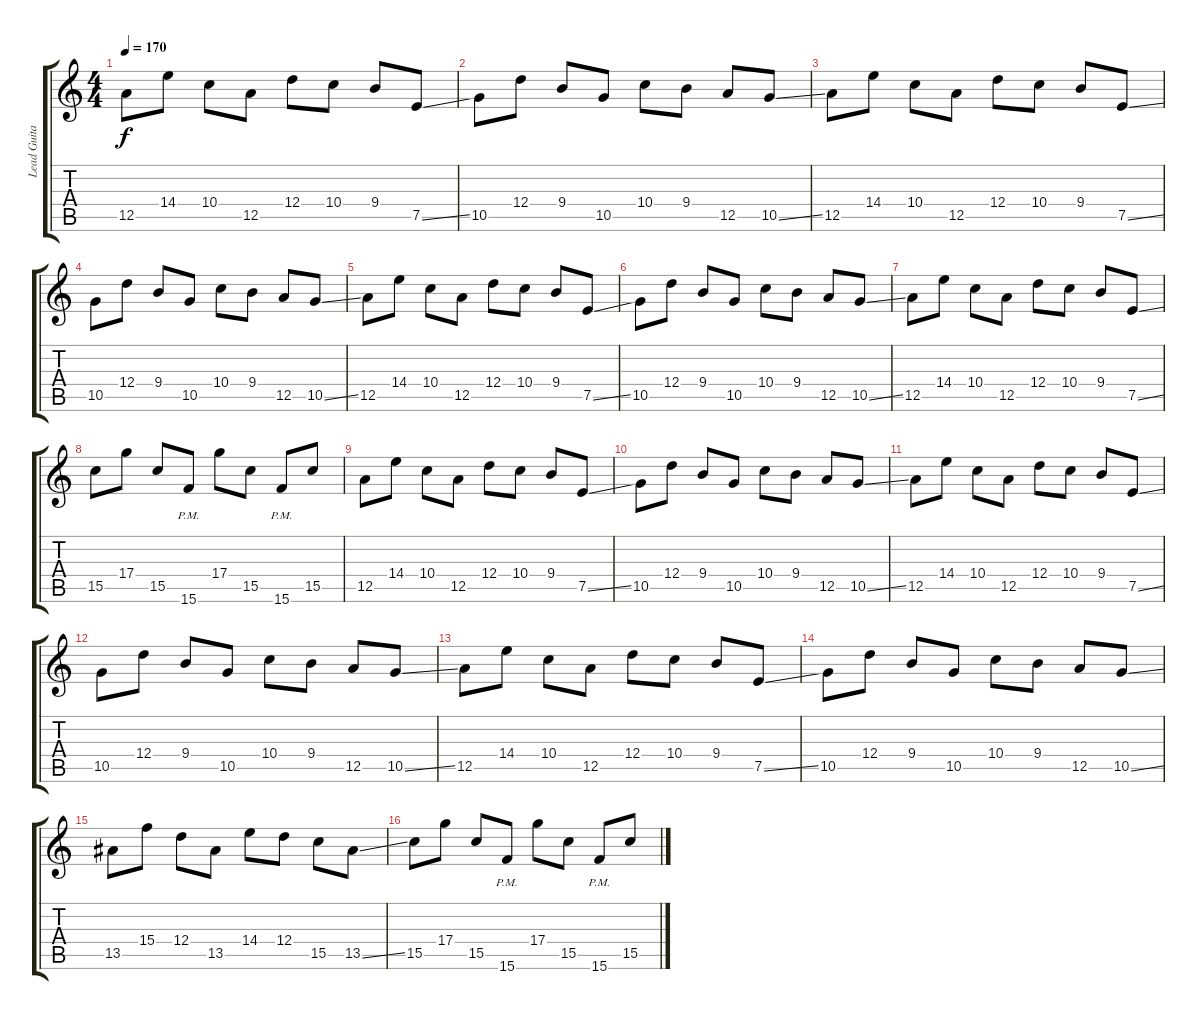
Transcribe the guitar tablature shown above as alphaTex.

\track ("Lead Guitar" "Lead Guita") {instrument distortionguitar}
\staff {score tabs}
\tuning (E4 B3 G3 D3 A2 D2) {hide}
\ts (4 4)
\tempo 170
\clef g2
\ks c
12.5.8{dy f} 14.4.8 10.4.8 12.5.8 12.4.8 10.4.8 9.4.8 7.5{ss}.8 |
10.5.8 12.4.8 9.4.8 10.5.8 10.4.8 9.4.8 12.5.8 10.5{ss}.8 |
12.5.8 14.4.8 10.4.8 12.5.8 12.4.8 10.4.8 9.4.8 7.5{ss}.8 |
10.5.8 12.4.8 9.4.8 10.5.8 10.4.8 9.4.8 12.5.8 10.5{ss}.8 |
12.5.8 14.4.8 10.4.8 12.5.8 12.4.8 10.4.8 9.4.8 7.5{ss}.8 |
10.5.8 12.4.8 9.4.8 10.5.8 10.4.8 9.4.8 12.5.8 10.5{ss}.8 |
12.5.8 14.4.8 10.4.8 12.5.8 12.4.8 10.4.8 9.4.8 7.5{ss}.8 |
15.5.8 17.4.8 15.5.8 15.6{pm}.8 17.4.8 15.5.8 15.6{pm}.8 15.5.8 |
12.5.8 14.4.8 10.4.8 12.5.8 12.4.8 10.4.8 9.4.8 7.5{ss}.8 |
10.5.8 12.4.8 9.4.8 10.5.8 10.4.8 9.4.8 12.5.8 10.5{ss}.8 |
12.5.8 14.4.8 10.4.8 12.5.8 12.4.8 10.4.8 9.4.8 7.5{ss}.8 |
10.5.8 12.4.8 9.4.8 10.5.8 10.4.8 9.4.8 12.5.8 10.5{ss}.8 |
12.5.8 14.4.8 10.4.8 12.5.8 12.4.8 10.4.8 9.4.8 7.5{ss}.8 |
10.5.8 12.4.8 9.4.8 10.5.8 10.4.8 9.4.8 12.5.8 10.5{ss}.8 |
13.5.8 15.4.8 12.4.8 13.5.8 14.4.8 12.4.8 15.5.8 13.5{ss}.8 |
15.5.8 17.4.8 15.5.8 15.6{pm}.8 17.4.8 15.5.8 15.6{pm}.8 15.5.8
